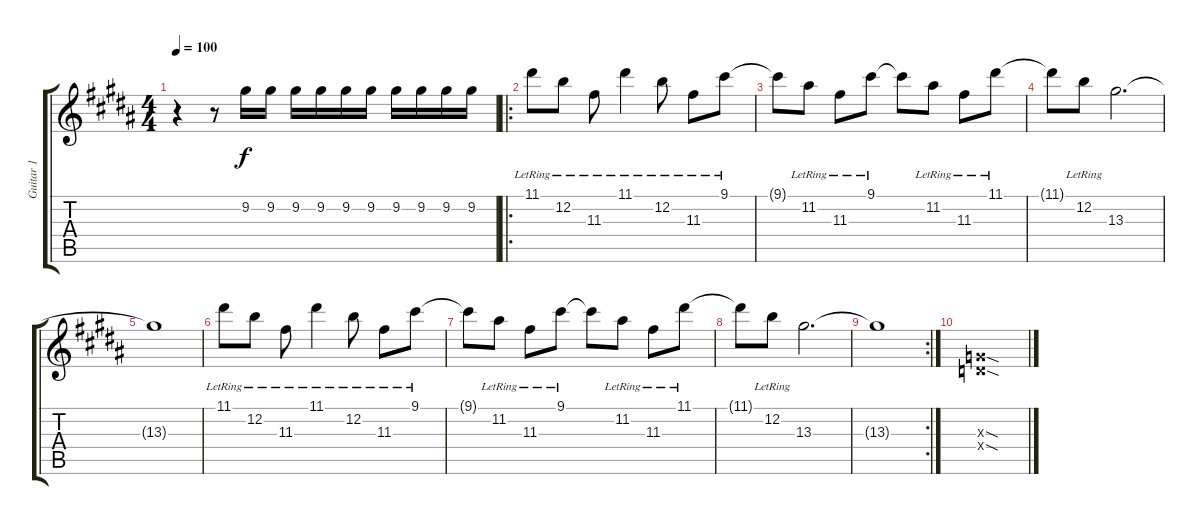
\track ("Guitar 1" "Guitar 1") {instrument electricguitarjazz}
\staff {score tabs}
\tuning (E4 B3 G3 D3 A2 E2) {hide}
\ts (4 4)
\tempo 100
\clef g2
\ks b
r.4{dy f} r.8 9.2.16 9.2.16 9.2.16 9.2.16 9.2.16 9.2.16 9.2.16 9.2.16 9.2.16 9.2.16 |
\ro
11.1{lr}.8 12.2{lr}.8 11.3{lr}.8 11.1{lr}.4 12.2{lr}.8 11.3{lr}.8 9.1{lr}.8 |
9.1{t}.8 11.2{lr}.8 11.3{lr}.8 9.1{lr}.8 9.1{t}.8 11.2{lr}.8 11.3{lr}.8 11.1{lr}.8 |
11.1{t}.8 12.2{lr}.8 13.3.2{d} |
13.3{t}.1 |
11.1{lr}.8 12.2{lr}.8 11.3{lr}.8 11.1{lr}.4 12.2{lr}.8 11.3{lr}.8 9.1{lr}.8 |
9.1{t}.8 11.2{lr}.8 11.3{lr}.8 9.1{lr}.8 9.1{t}.8 11.2{lr}.8 11.3{lr}.8 11.1{lr}.8 |
11.1{t}.8 12.2{lr}.8 13.3.2{d} |
\rc 2
13.3{t}.1 |
(0.3{sod x} 0.4{sod x}).1
